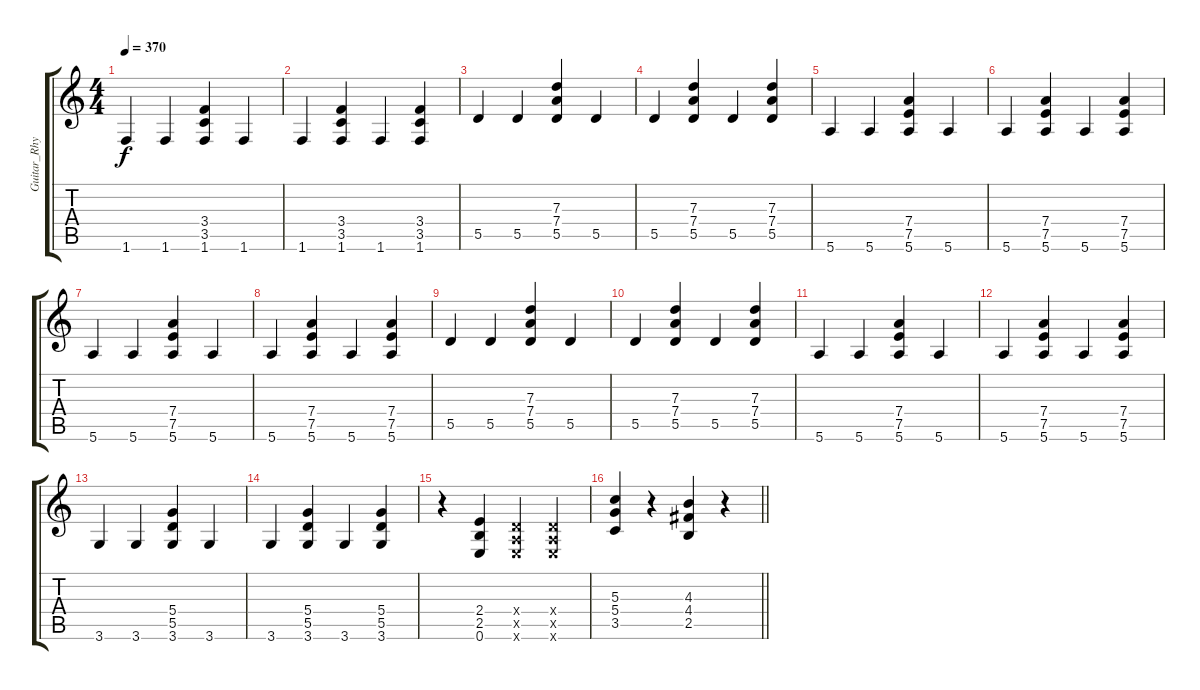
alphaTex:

\track ("Guitar_Rhytm" "Guitar_Rhy") {instrument distortionguitar}
\staff {score tabs}
\tuning (E4 B3 G3 D3 A2 E2) {hide}
\ts (4 4)
\tempo 370
\clef g2
\ks c
1.6.4{dy f} 1.6.4 (3.4 3.5 1.6).4 1.6.4 |
1.6.4 (3.4 3.5 1.6).4 1.6.4 (3.4 3.5 1.6).4 |
5.5.4 5.5.4 (7.3 7.4 5.5).4 5.5.4 |
5.5.4 (7.3 7.4 5.5).4 5.5.4 (7.3 7.4 5.5).4 |
5.6.4 5.6.4 (7.4 7.5 5.6).4 5.6.4 |
5.6.4 (7.4 7.5 5.6).4 5.6.4 (7.4 7.5 5.6).4 |
5.6.4 5.6.4 (7.4 7.5 5.6).4 5.6.4 |
5.6.4 (7.4 7.5 5.6).4 5.6.4 (7.4 7.5 5.6).4 |
5.5.4 5.5.4 (7.3 7.4 5.5).4 5.5.4 |
5.5.4 (7.3 7.4 5.5).4 5.5.4 (7.3 7.4 5.5).4 |
5.6.4 5.6.4 (7.4 7.5 5.6).4 5.6.4 |
5.6.4 (7.4 7.5 5.6).4 5.6.4 (7.4 7.5 5.6).4 |
3.6.4 3.6.4 (5.4 5.5 3.6).4 3.6.4 |
3.6.4 (5.4 5.5 3.6).4 3.6.4 (5.4 5.5 3.6).4 |
r.4 (2.4 2.5 0.6).4 (0.4{x} 0.5{x} 0.6{x}).4 (0.4{x} 0.5{x} 0.6{x}).4 |
\barLineRight lightlight
(5.3 5.4 3.5).4 r.4 (4.3 4.4 2.5).4 r.4
